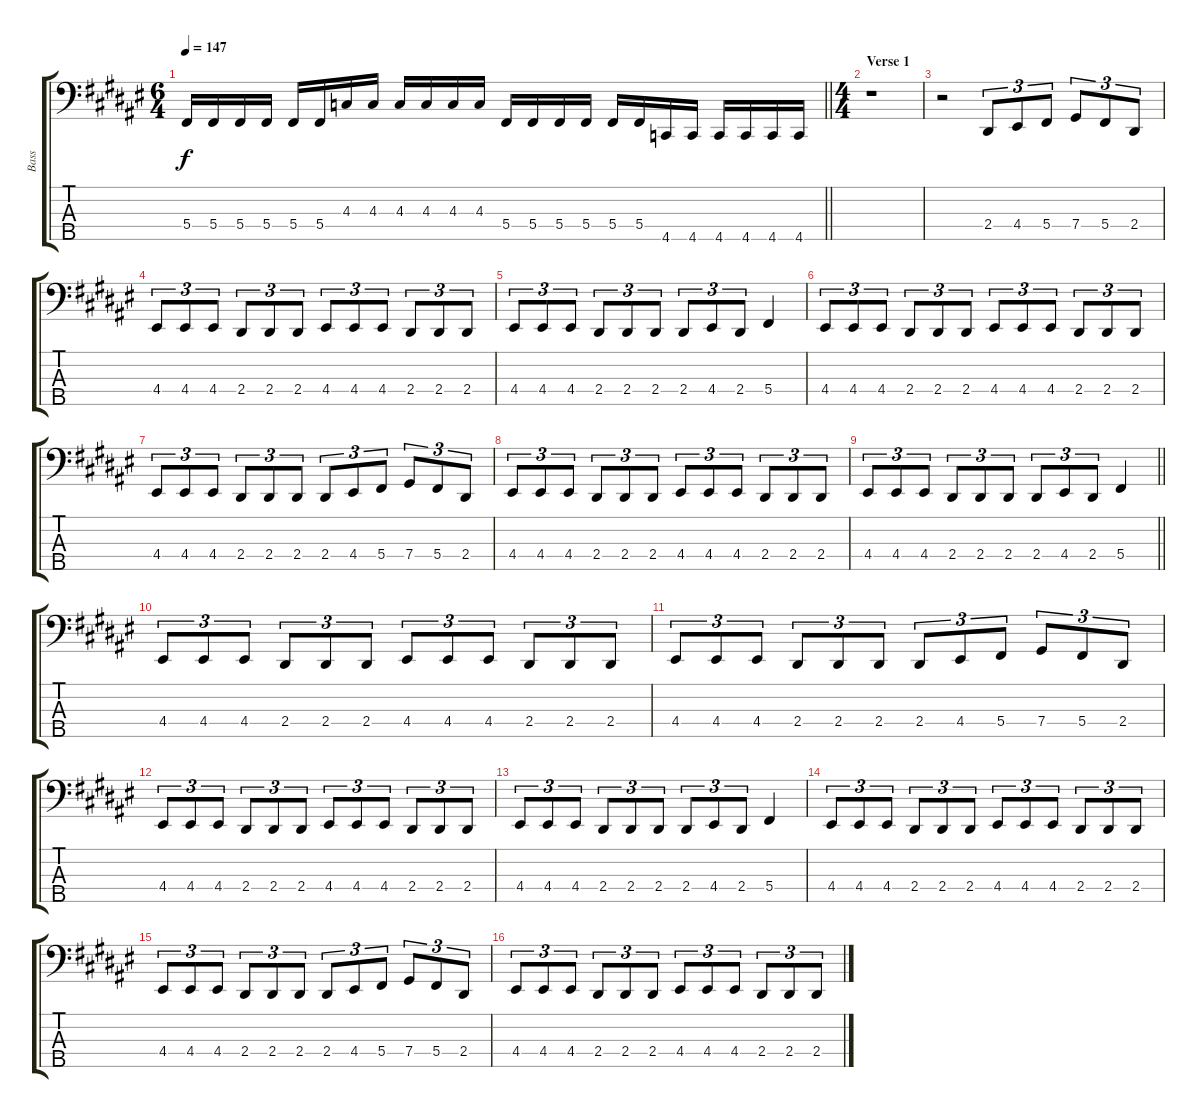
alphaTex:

\track ("Bass" "Bass") {instrument electricbassfinger}
\staff {score tabs}
\tuning (Gb2 Db2 Ab1 Db1 Ab0) {hide}
\ts (6 4)
\tempo 147
\clef f4
\barLineRight lightlight
\ks d#minor
5.4.16{dy f} 5.4.16 5.4.16 5.4.16 5.4.16 5.4.16 4.3.16 4.3.16 4.3.16 4.3.16 4.3.16 4.3.16 5.4.16 5.4.16 5.4.16 5.4.16 5.4.16 5.4.16 4.5.16 4.5.16 4.5.16 4.5.16 4.5.16 4.5.16 |
\ts (4 4)
\section ("" "Verse 1")
r.1 |
r.2 2.4.8{tu (3 2)} 4.4.8{tu (3 2)} 5.4.8{tu (3 2)} 7.4.8{tu (3 2)} 5.4.8{tu (3 2)} 2.4.8{tu (3 2)} |
4.4.8{tu (3 2)} 4.4.8{tu (3 2)} 4.4.8{tu (3 2)} 2.4.8{tu (3 2)} 2.4.8{tu (3 2)} 2.4.8{tu (3 2)} 4.4.8{tu (3 2)} 4.4.8{tu (3 2)} 4.4.8{tu (3 2)} 2.4.8{tu (3 2)} 2.4.8{tu (3 2)} 2.4.8{tu (3 2)} |
4.4.8{tu (3 2)} 4.4.8{tu (3 2)} 4.4.8{tu (3 2)} 2.4.8{tu (3 2)} 2.4.8{tu (3 2)} 2.4.8{tu (3 2)} 2.4.8{tu (3 2)} 4.4.8{tu (3 2)} 2.4.8{tu (3 2)} 5.4.4 |
4.4.8{tu (3 2)} 4.4.8{tu (3 2)} 4.4.8{tu (3 2)} 2.4.8{tu (3 2)} 2.4.8{tu (3 2)} 2.4.8{tu (3 2)} 4.4.8{tu (3 2)} 4.4.8{tu (3 2)} 4.4.8{tu (3 2)} 2.4.8{tu (3 2)} 2.4.8{tu (3 2)} 2.4.8{tu (3 2)} |
4.4.8{tu (3 2)} 4.4.8{tu (3 2)} 4.4.8{tu (3 2)} 2.4.8{tu (3 2)} 2.4.8{tu (3 2)} 2.4.8{tu (3 2)} 2.4.8{tu (3 2)} 4.4.8{tu (3 2)} 5.4.8{tu (3 2)} 7.4.8{tu (3 2)} 5.4.8{tu (3 2)} 2.4.8{tu (3 2)} |
4.4.8{tu (3 2)} 4.4.8{tu (3 2)} 4.4.8{tu (3 2)} 2.4.8{tu (3 2)} 2.4.8{tu (3 2)} 2.4.8{tu (3 2)} 4.4.8{tu (3 2)} 4.4.8{tu (3 2)} 4.4.8{tu (3 2)} 2.4.8{tu (3 2)} 2.4.8{tu (3 2)} 2.4.8{tu (3 2)} |
\barLineRight lightlight
4.4.8{tu (3 2)} 4.4.8{tu (3 2)} 4.4.8{tu (3 2)} 2.4.8{tu (3 2)} 2.4.8{tu (3 2)} 2.4.8{tu (3 2)} 2.4.8{tu (3 2)} 4.4.8{tu (3 2)} 2.4.8{tu (3 2)} 5.4.4 |
\section ("" "")
4.4.8{tu (3 2)} 4.4.8{tu (3 2)} 4.4.8{tu (3 2)} 2.4.8{tu (3 2)} 2.4.8{tu (3 2)} 2.4.8{tu (3 2)} 4.4.8{tu (3 2)} 4.4.8{tu (3 2)} 4.4.8{tu (3 2)} 2.4.8{tu (3 2)} 2.4.8{tu (3 2)} 2.4.8{tu (3 2)} |
4.4.8{tu (3 2)} 4.4.8{tu (3 2)} 4.4.8{tu (3 2)} 2.4.8{tu (3 2)} 2.4.8{tu (3 2)} 2.4.8{tu (3 2)} 2.4.8{tu (3 2)} 4.4.8{tu (3 2)} 5.4.8{tu (3 2)} 7.4.8{tu (3 2)} 5.4.8{tu (3 2)} 2.4.8{tu (3 2)} |
4.4.8{tu (3 2)} 4.4.8{tu (3 2)} 4.4.8{tu (3 2)} 2.4.8{tu (3 2)} 2.4.8{tu (3 2)} 2.4.8{tu (3 2)} 4.4.8{tu (3 2)} 4.4.8{tu (3 2)} 4.4.8{tu (3 2)} 2.4.8{tu (3 2)} 2.4.8{tu (3 2)} 2.4.8{tu (3 2)} |
4.4.8{tu (3 2)} 4.4.8{tu (3 2)} 4.4.8{tu (3 2)} 2.4.8{tu (3 2)} 2.4.8{tu (3 2)} 2.4.8{tu (3 2)} 2.4.8{tu (3 2)} 4.4.8{tu (3 2)} 2.4.8{tu (3 2)} 5.4.4 |
4.4.8{tu (3 2)} 4.4.8{tu (3 2)} 4.4.8{tu (3 2)} 2.4.8{tu (3 2)} 2.4.8{tu (3 2)} 2.4.8{tu (3 2)} 4.4.8{tu (3 2)} 4.4.8{tu (3 2)} 4.4.8{tu (3 2)} 2.4.8{tu (3 2)} 2.4.8{tu (3 2)} 2.4.8{tu (3 2)} |
4.4.8{tu (3 2)} 4.4.8{tu (3 2)} 4.4.8{tu (3 2)} 2.4.8{tu (3 2)} 2.4.8{tu (3 2)} 2.4.8{tu (3 2)} 2.4.8{tu (3 2)} 4.4.8{tu (3 2)} 5.4.8{tu (3 2)} 7.4.8{tu (3 2)} 5.4.8{tu (3 2)} 2.4.8{tu (3 2)} |
4.4.8{tu (3 2)} 4.4.8{tu (3 2)} 4.4.8{tu (3 2)} 2.4.8{tu (3 2)} 2.4.8{tu (3 2)} 2.4.8{tu (3 2)} 4.4.8{tu (3 2)} 4.4.8{tu (3 2)} 4.4.8{tu (3 2)} 2.4.8{tu (3 2)} 2.4.8{tu (3 2)} 2.4.8{tu (3 2)}
